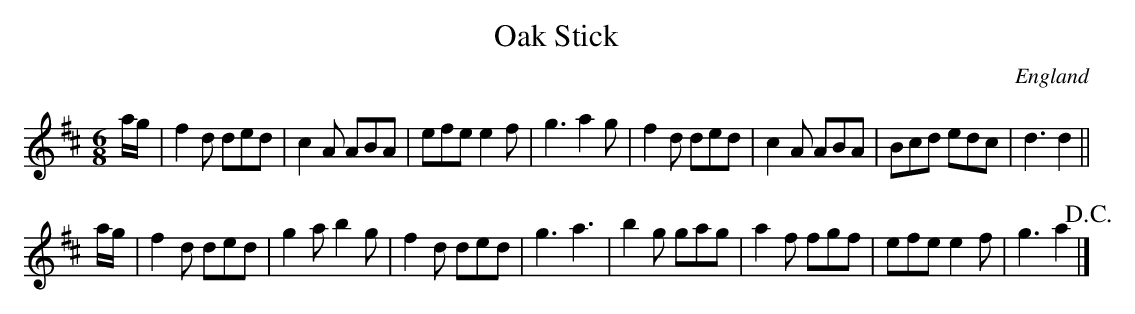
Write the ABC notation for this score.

X:1
T:Oak Stick
L:1/8
M:6/8
O:England
K:D major
a/g/ |\
f2d ded | c2A ABA | efe e2f | g3 a2g |\
f2d ded | c2A ABA | Bcd edc | d3 d2 ||
a/g/ |\
f2d ded | g2a b2g | f2d ded | g3 a3 |\
b2g gag | a2f fgf | efe e2f | g3 a2 !D.C.! |]
